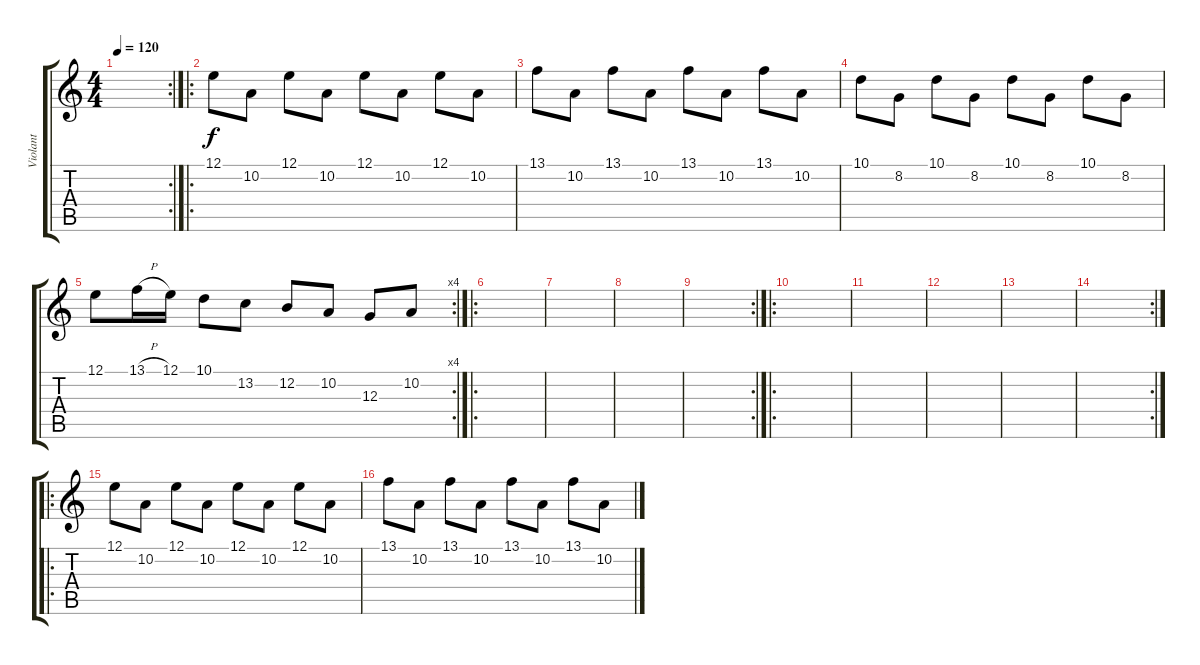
\track ("Violant" "Violant") {instrument viola}
\staff {score tabs}
\tuning (E4 B3 G3 D3 A2 E2) {hide}
\rc 2
\ts (4 4)
\tempo 120
\clef g2
\ks c
|
\ro
12.1.8 10.2.8 12.1.8 10.2.8 12.1.8 10.2.8 12.1.8 10.2.8 |
13.1.8 10.2.8 13.1.8 10.2.8 13.1.8 10.2.8 13.1.8 10.2.8 |
10.1.8 8.2.8 10.1.8 8.2.8 10.1.8 8.2.8 10.1.8 8.2.8 |
\rc 4
12.1.8 13.1{h}.16 12.1.16 10.1.8 13.2.8 12.2.8 10.2.8 12.3.8 10.2.8 |
\ro
|
|
|
\rc 2
|
\ro
|
|
|
|
\rc 2
|
\ro
12.1.8 10.2.8 12.1.8 10.2.8 12.1.8 10.2.8 12.1.8 10.2.8 |
13.1.8 10.2.8 13.1.8 10.2.8 13.1.8 10.2.8 13.1.8 10.2.8
